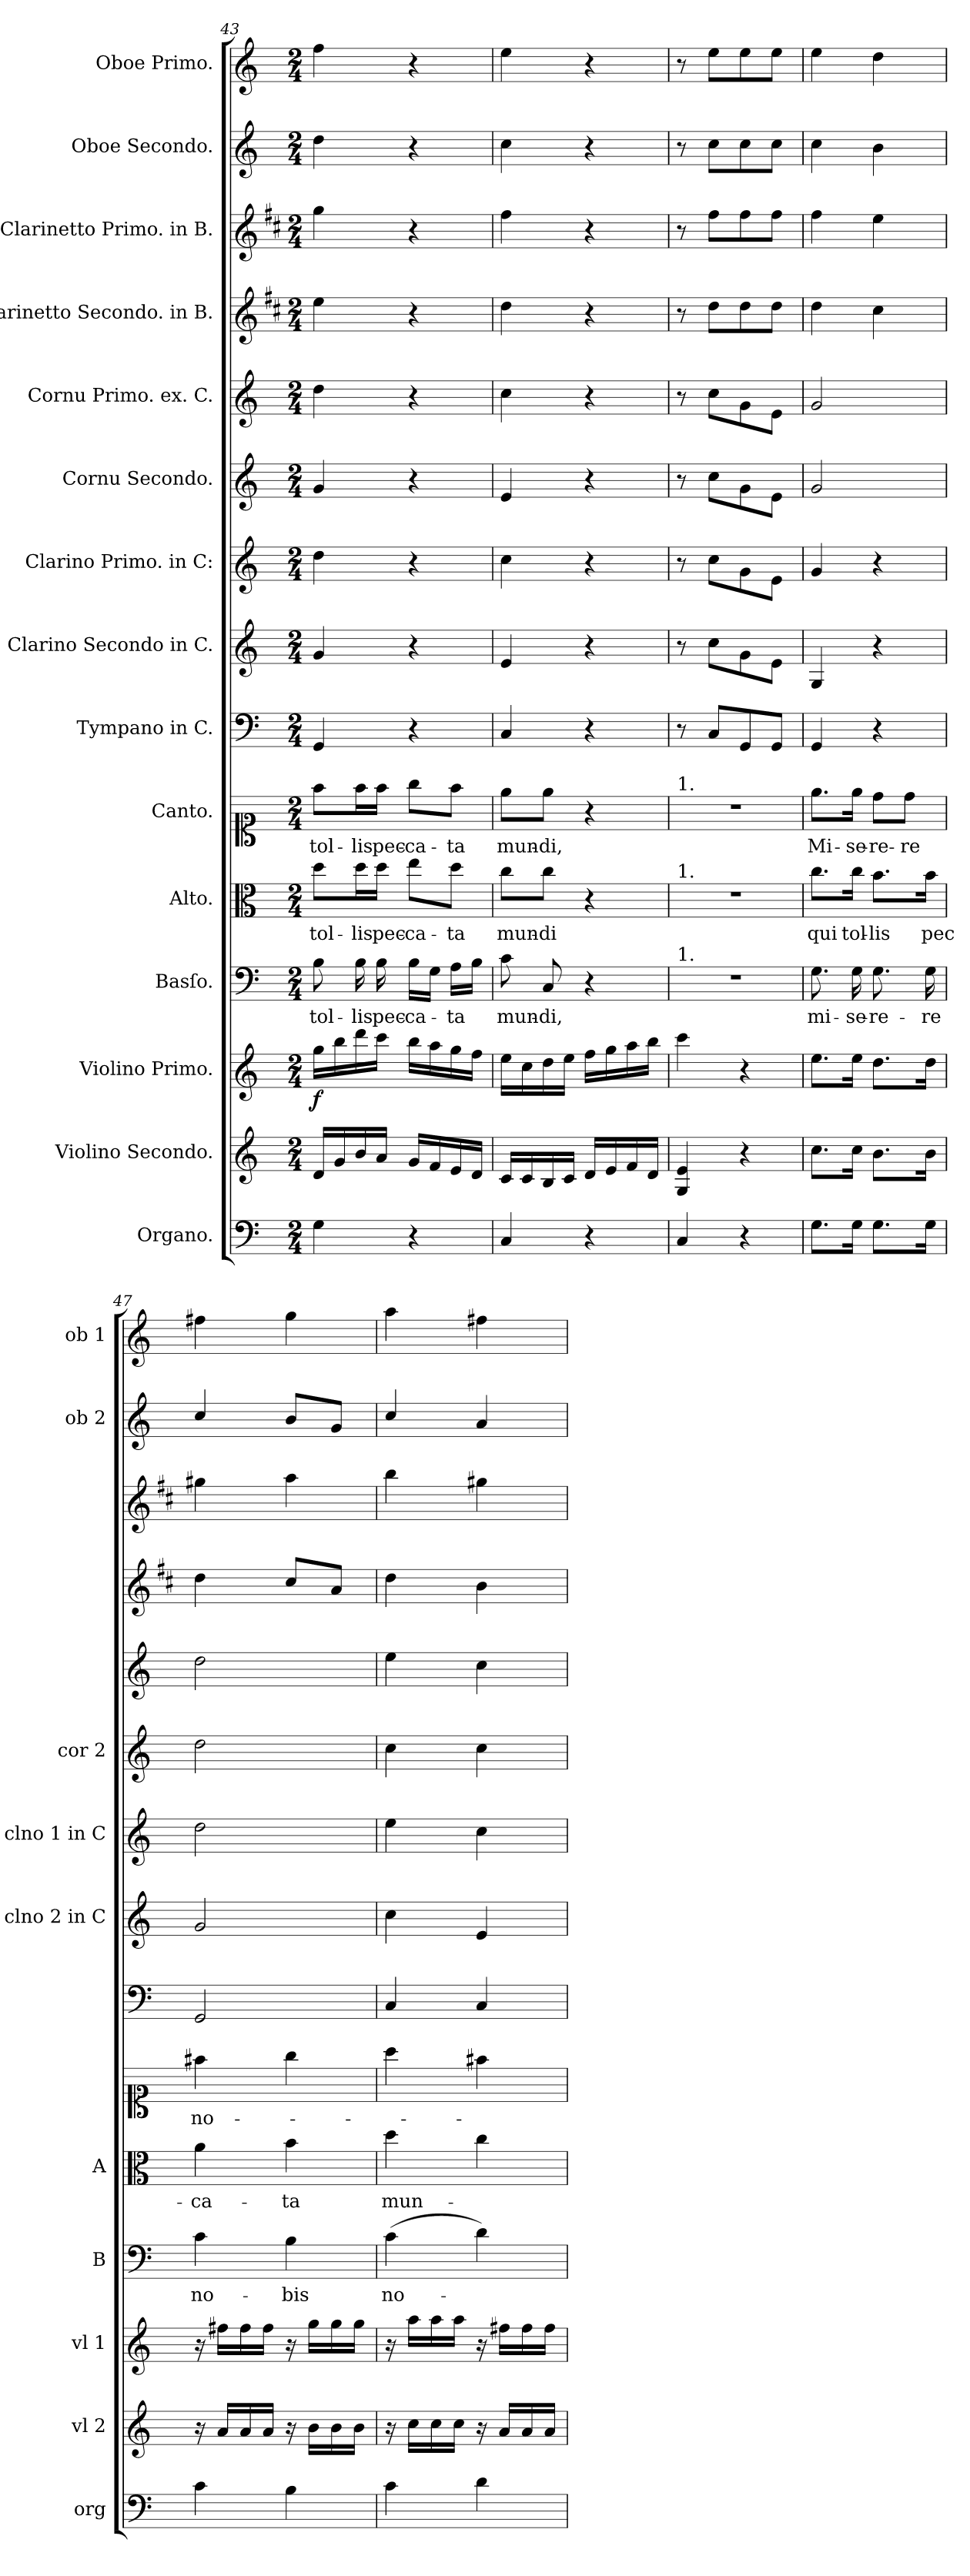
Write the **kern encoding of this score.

**kern	**kern	**kern	**dynam	**kern	**text	**kern	**text	**kern	**text	**kern	**kern	**kern	**kern	**kern	**kern	**kern	**kern	**kern
*part15	*part14	*part13	*part13	*part12	*part12	*part11	*part11	*part10	*part10	*part9	*part8	*part7	*part6	*part5	*part4	*part3	*part2	*part1
*staff15	*staff14	*staff13	*staff13	*staff12	*staff12	*staff11	*staff11	*staff10	*staff10	*staff9	*staff8	*staff7	*staff6	*staff5	*staff4	*staff3	*staff2	*staff1
*I"Organo.	*I"Violino Secondo.	*I"Violino Primo.	*	*I"Basſo.	*	*I"Alto.	*	*I"Canto.	*	*I"Tympano in C.	*I"Clarino Secondo in C.	*I"Clarino Primo. in C:	*I"Cornu Secondo.	*I"Cornu Primo. ex. C.	*I"Clarinetto Secondo. in B.	*I"Clarinetto Primo. in B.	*I"Oboe Secondo.	*I"Oboe Primo.
*I'org	*I'vl 2	*I'vl 1	*	*I'B	*	*I'A	*	*	*	*	*I'clno 2 in C	*I'clno 1 in C	*I'cor 2	*	*	*	*I'ob 2	*I'ob 1
*clefF4	*clefG2	*clefG2	*	*clefF4	*	*clefC3	*	*clefC1	*	*clefF4	*clefG2	*clefG2	*clefG2	*clefG2	*clefG2	*clefG2	*clefG2	*clefG2
*	*	*	*	*	*	*	*	*	*	*	*	*	*	*	*ITrd1c2	*ITrd1c2	*	*
*k[]	*k[]	*k[]	*	*k[]	*	*k[]	*	*k[]	*	*k[]	*k[]	*k[]	*k[]	*k[]	*k[]	*k[]	*k[]	*k[]
*M2/4	*M2/4	*M2/4	*	*M2/4	*	*M2/4	*	*M2/4	*	*M2/4	*M2/4	*M2/4	*M2/4	*M2/4	*M2/4	*M2/4	*M2/4	*M2/4
=43	=43	=43	=43	=43	=43	=43	=43	=43	=43	=43	=43	=43	=43	=43	=43	=43	=43	=43
4G\	16d/LL	16gg\LL	f	8B\	tol-	8dd\L	tol-	8ff\L	tol-	4GG/	4g/	4dd\	4g/	4dd\	4dd\	4ff\	4dd\	4ff\
.	16g/	16bb\	.	.	.	.	.	.	.	.	.	.	.	.	.	.	.	.
.	16b/	16ddd\	.	16B\	-lis	16dd\L	-lis	16ff\L	-lis	.	.	.	.	.	.	.	.	.
.	16a/JJ	16ccc\JJ	.	16B\	pec-	16dd\JJ	pec-	16ff\JJ	pec-	.	.	.	.	.	.	.	.	.
4r	16g/LL	16bb\LL	.	16B\LL	-ca-	8ee\L	-ca-	8gg\L	-ca-	4r	4r	4r	4r	4r	4r	4r	4r	4r
.	16f/	16aa\	.	16G\JJ	.	.	.	.	.	.	.	.	.	.	.	.	.	.
.	16e/	16gg\	.	16A\LL	-ta	8dd\J	-ta	8ff\J	-ta	.	.	.	.	.	.	.	.	.
.	16d/JJ	16ff\JJ	.	16B\JJ	.	.	.	.	.	.	.	.	.	.	.	.	.	.
=44	=44	=44	=44	=44	=44	=44	=44	=44	=44	=44	=44	=44	=44	=44	=44	=44	=44	=44
4C/	16c/LL	16ee\LL	.	8c\	mun-	8cc\L	mun-	8ee\L	mun-	4C/	4e/	4cc\	4e/	4cc\	4cc\	4ee\	4cc\	4ee\
.	16c/	16cc\	.	.	.	.	.	.	.	.	.	.	.	.	.	.	.	.
.	16B/	16dd\	.	8C/	-di,	8cc\J	-di	8ee\J	-di,	.	.	.	.	.	.	.	.	.
.	16c/JJ	16ee\JJ	.	.	.	.	.	.	.	.	.	.	.	.	.	.	.	.
4r	16d/LL	16ff\LL	.	4r	.	4r	.	4r	.	4r	4r	4r	4r	4r	4r	4r	4r	4r
.	16e/	16gg\	.	.	.	.	.	.	.	.	.	.	.	.	.	.	.	.
.	16f/	16aa\	.	.	.	.	.	.	.	.	.	.	.	.	.	.	.	.
.	16d/JJ	16bb\JJ	.	.	.	.	.	.	.	.	.	.	.	.	.	.	.	.
=45	=45	=45	=45	=45	=45	=45	=45	=45	=45	=45	=45	=45	=45	=45	=45	=45	=45	=45
!	!	!	!	!	!	!	!	!LO:TX:a:t=1.	!	!	!	!	!	!	!	!	!	!
!	!	!	!	!	!	!LO:TX:a:t=1.	!	!	!	!	!	!	!	!	!	!	!	!
!	!	!	!	!LO:TX:a:t=1.	!	!	!	!	!	!	!	!	!	!	!	!	!	!
4C/	4G/ 4e/	4ccc\	.	2r	.	2r	.	2r	.	8r	8r	8r	8r	8r	8r	8r	8r	8r
.	.	.	.	.	.	.	.	.	.	8C/L	8cc\L	8cc\L	8cc\L	8cc\L	8cc\L	8ee\L	8cc\L	8ee\L
4r	4r	4r	.	.	.	.	.	.	.	8GG/	8g\	8g\	8g\	8g\	8cc\	8ee\	8cc\	8ee\
.	.	.	.	.	.	.	.	.	.	8GG/J	8e\J	8e\J	8e\J	8e\J	8cc\J	8ee\J	8cc\J	8ee\J
=46	=46	=46	=46	=46	=46	=46	=46	=46	=46	=46	=46	=46	=46	=46	=46	=46	=46	=46
!	!	!	!	!	!	!	!LO:LY:i	!	!	!	!	!	!	!	!	!	!	!
8.G\L	8.cc\L	8.ee\L	.	8.G\	mi-	8.cc\L	qui	8.ee\L	Mi-	4GG/	4G/	4g/	2g/	2g/	4cc\	4ee\	4cc\	4ee\
!	!	!	!	!	!	!	!LO:LY:i	!	!	!	!	!	!	!	!	!	!	!
16G\Jk	16cc\Jk	16ee\Jk	.	16G\	-se-	16cc\Jk	tol-	16ee\Jk	-se-	.	.	.	.	.	.	.	.	.
!	!	!	!	!	!	!	!LO:LY:i	!	!	!	!	!	!	!	!	!	!	!
8.G\L	8.b\L	8.dd\L	.	8.G\	-re-	8.b\L	-lis	8dd\L	-re-	4r	4r	4r	.	.	4b\	4dd\	4b\	4dd\
.	.	.	.	.	.	.	.	8dd\J	-re	.	.	.	.	.	.	.	.	.
!	!	!	!	!	!	!	!LO:LY:i	!	!	!	!	!	!	!	!	!	!	!
16G\Jk	16b\Jk	16dd\Jk	.	16G\	-re	16b\Jk	pec-	.	.	.	.	.	.	.	.	.	.	.
=47	=47	=47	=47	=47	=47	=47	=47	=47	=47	=47	=47	=47	=47	=47	=47	=47	=47	=47
!	!	!	!	!	!	!	!LO:LY:i	!	!	!	!	!	!	!	!	!	!	!
4c\	16r	16r	.	4c\	no-	4a\	-ca-	4ff#X\	no-	2GG/	2g/	2dd\	2dd\	2dd\	4cc\	4ff#X\	4cc/	4ff#X\
.	16a/LL	16ff#X\LL	.	.	.	.	.	.	.	.	.	.	.	.	.	.	.	.
.	16a/	16ff#\	.	.	.	.	.	.	.	.	.	.	.	.	.	.	.	.
.	16a/JJ	16ff#\JJ	.	.	.	.	.	.	.	.	.	.	.	.	.	.	.	.
!	!	!	!	!	!	!	!LO:LY:i	!	!	!	!	!	!	!	!	!	!	!
4B\	16r	16r	.	4B\	-bis	4b\	-ta	4gg\	.	.	.	.	.	.	8b/L	4gg\	8b/L	4gg\
.	16b\LL	16gg\LL	.	.	.	.	.	.	.	.	.	.	.	.	.	.	.	.
.	16b\	16gg\	.	.	.	.	.	.	.	.	.	.	.	.	8g/J	.	8g/J	.
.	16b\JJ	16gg\JJ	.	.	.	.	.	.	.	.	.	.	.	.	.	.	.	.
=48	=48	=48	=48	=48	=48	=48	=48	=48	=48	=48	=48	=48	=48	=48	=48	=48	=48	=48
4c\	16r	16r	.	(4c\	no-	4dd\	mun-	4aa\	.	4C/	4cc\	4ee\	4cc\	4ee\	4cc\	4aa\	4cc/	4aa\
.	16cc\LL	16aa\LL	.	.	.	.	.	.	.	.	.	.	.	.	.	.	.	.
.	16cc\	16aa\	.	.	.	.	.	.	.	.	.	.	.	.	.	.	.	.
.	16cc\JJ	16aa\JJ	.	.	.	.	.	.	.	.	.	.	.	.	.	.	.	.
4d\	16r	16r	.	4d\)	.	4cc\	.	4ff#X\	.	4C/	4e/	4cc\	4cc\	4cc\	4a\	4ff#X\	4a/	4ff#X\
.	16a/LL	16ff#X\LL	.	.	.	.	.	.	.	.	.	.	.	.	.	.	.	.
.	16a/	16ff#\	.	.	.	.	.	.	.	.	.	.	.	.	.	.	.	.
.	16a/JJ	16ff#\JJ	.	.	.	.	.	.	.	.	.	.	.	.	.	.	.	.
=	=	=	=	=	=	=	=	=	=	=	=	=	=	=	=	=	=	=
*-	*-	*-	*-	*-	*-	*-	*-	*-	*-	*-	*-	*-	*-	*-	*-	*-	*-	*-
